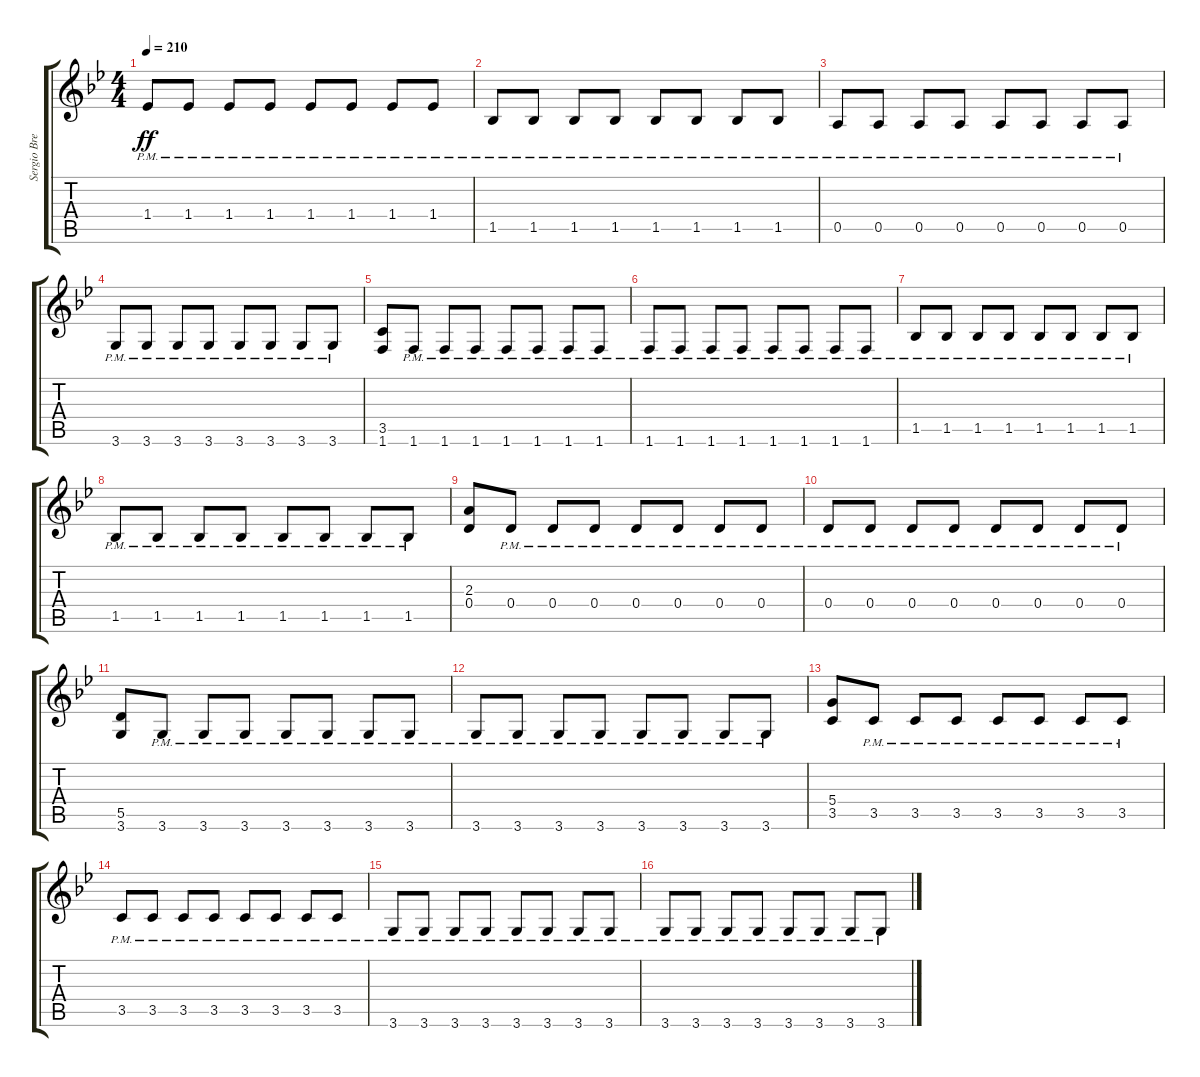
\track ("Sergio Bredichevsky" "Sergio Bre") {instrument overdrivenguitar}
\staff {score tabs}
\tuning (E4 B3 G3 D3 A2 E2) {hide}
\ts (4 4)
\tempo 210
\clef g2
\ks gminor
1.4{pm}.8{dy ff} 1.4{pm}.8 1.4{pm}.8 1.4{pm}.8 1.4{pm}.8 1.4{pm}.8 1.4{pm}.8 1.4{pm}.8 |
1.5{pm}.8 1.5{pm}.8 1.5{pm}.8 1.5{pm}.8 1.5{pm}.8 1.5{pm}.8 1.5{pm}.8 1.5{pm}.8 |
0.5{pm}.8 0.5{pm}.8 0.5{pm}.8 0.5{pm}.8 0.5{pm}.8 0.5{pm}.8 0.5{pm}.8 0.5{pm}.8 |
3.6{pm}.8 3.6{pm}.8 3.6{pm}.8 3.6{pm}.8 3.6{pm}.8 3.6{pm}.8 3.6{pm}.8 3.6{pm}.8 |
(3.5 1.6).8 1.6{pm}.8 1.6{pm}.8 1.6{pm}.8 1.6{pm}.8 1.6{pm}.8 1.6{pm}.8 1.6{pm}.8 |
1.6{pm}.8 1.6{pm}.8 1.6{pm}.8 1.6{pm}.8 1.6{pm}.8 1.6{pm}.8 1.6{pm}.8 1.6{pm}.8 |
1.5{pm}.8 1.5{pm}.8 1.5{pm}.8 1.5{pm}.8 1.5{pm}.8 1.5{pm}.8 1.5{pm}.8 1.5{pm}.8 |
1.5{pm}.8 1.5{pm}.8 1.5{pm}.8 1.5{pm}.8 1.5{pm}.8 1.5{pm}.8 1.5{pm}.8 1.5{pm}.8 |
(2.3 0.4).8 0.4{pm}.8 0.4{pm}.8 0.4{pm}.8 0.4{pm}.8 0.4{pm}.8 0.4{pm}.8 0.4{pm}.8 |
0.4{pm}.8 0.4{pm}.8 0.4{pm}.8 0.4{pm}.8 0.4{pm}.8 0.4{pm}.8 0.4{pm}.8 0.4{pm}.8 |
(5.5 3.6).8 3.6{pm}.8 3.6{pm}.8 3.6{pm}.8 3.6{pm}.8 3.6{pm}.8 3.6{pm}.8 3.6{pm}.8 |
3.6{pm}.8 3.6{pm}.8 3.6{pm}.8 3.6{pm}.8 3.6{pm}.8 3.6{pm}.8 3.6{pm}.8 3.6{pm}.8 |
(5.4 3.5).8 3.5{pm}.8 3.5{pm}.8 3.5{pm}.8 3.5{pm}.8 3.5{pm}.8 3.5{pm}.8 3.5{pm}.8 |
3.5{pm}.8 3.5{pm}.8 3.5{pm}.8 3.5{pm}.8 3.5{pm}.8 3.5{pm}.8 3.5{pm}.8 3.5{pm}.8 |
3.6{pm}.8 3.6{pm}.8 3.6{pm}.8 3.6{pm}.8 3.6{pm}.8 3.6{pm}.8 3.6{pm}.8 3.6{pm}.8 |
3.6{pm}.8 3.6{pm}.8 3.6{pm}.8 3.6{pm}.8 3.6{pm}.8 3.6{pm}.8 3.6{pm}.8 3.6{pm}.8
